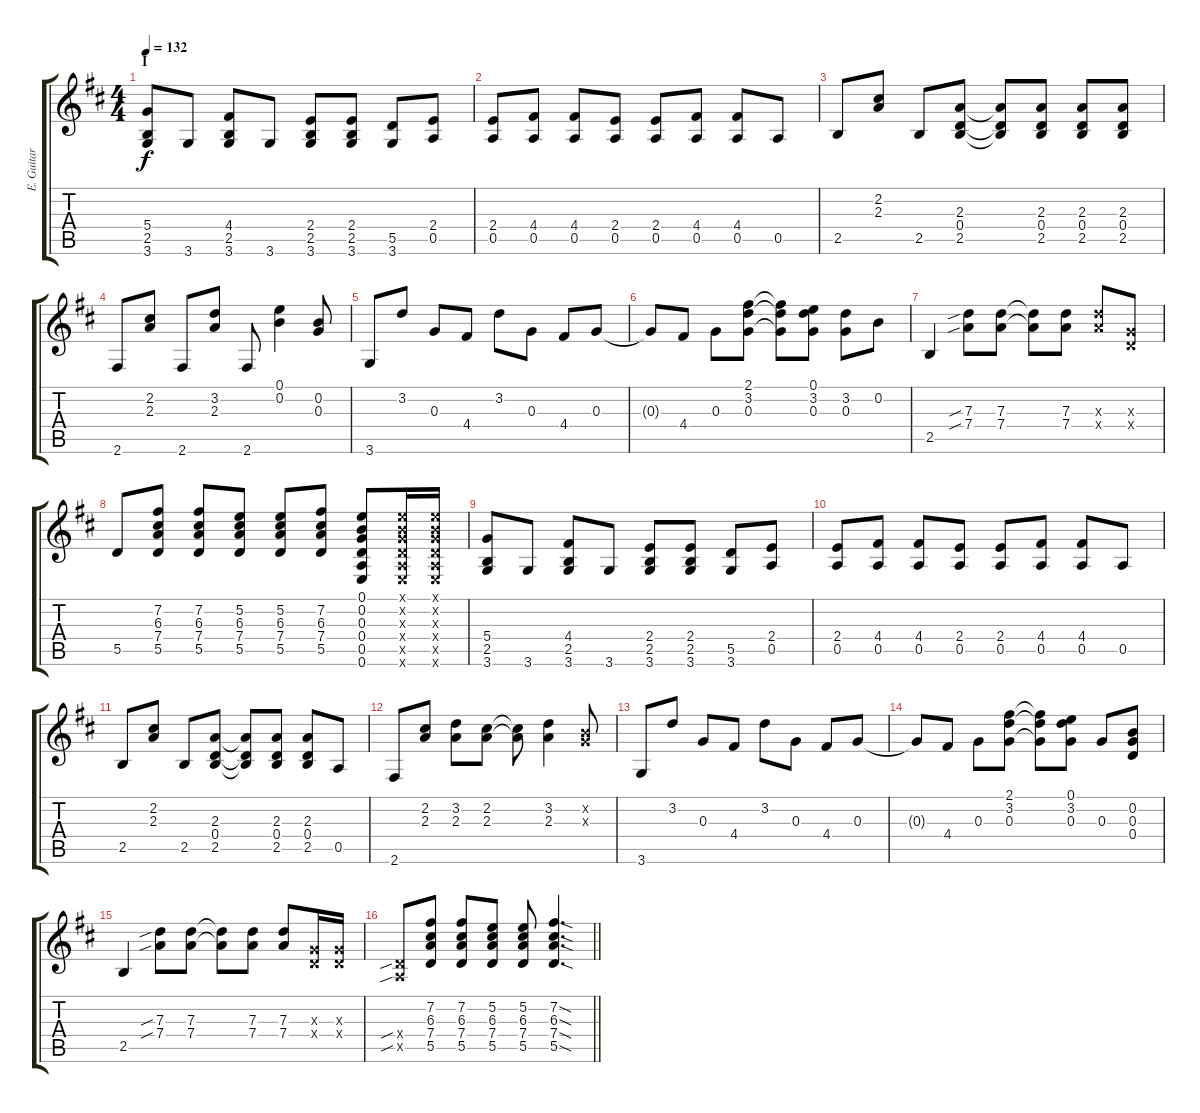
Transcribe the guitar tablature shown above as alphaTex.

\track ("E. Guitar II" "E. Guitar ") {instrument overdrivenguitar}
\staff {score tabs}
\tuning (E4 B3 G3 D3 A2 E2) {hide}
\ts (4 4)
\section ("" "I")
\tempo 132
\clef g2
\ks d
(5.4 2.5 3.6).8{dy f} 3.6.8 (4.4 2.5 3.6).8 3.6.8 (2.4 2.5 3.6).8 (2.4 2.5 3.6).8 (5.5 3.6).8 (2.4 0.5).8 |
(2.4 0.5).8 (4.4 0.5).8 (4.4 0.5).8 (2.4 0.5).8 (2.4 0.5).8 (4.4 0.5).8 (4.4 0.5).8 0.5.8 |
2.5.8 (2.2 2.3).8 2.5.8 (2.3 0.4 2.5).8 (2.3{t} 0.4{t} 2.5{t}).8 (2.3 0.4 2.5).8 (2.3 0.4 2.5).8 (2.3 0.4 2.5).8 |
2.6.8 (2.2 2.3).8 2.6.8 (3.2 2.3).8 2.6.8 (0.1 0.2).4 (0.2 0.3).8 |
3.6.8 3.2.8 0.3.8 4.4.8 3.2.8 0.3.8 4.4.8 0.3.8 |
0.3{t}.8 4.4.8 0.3.8 (2.1 3.2 0.3).8 (2.1{t} 3.2{t} 0.3{t}).8 (0.1 3.2 0.3).8 (3.2 0.3).8 0.2.8 |
2.5.4 (7.3{sib} 7.4{sib}).8 (7.3 7.4).8 (7.3{t} 7.4{t}).8 (7.3 7.4).8 (7.3{x} 7.4{x}).8 (0.3{x} 0.4{x}).8 |
5.5.8 (7.2 6.3 7.4 5.5).8 (7.2 6.3 7.4 5.5).8 (5.2 6.3 7.4 5.5).8 (5.2 6.3 7.4 5.5).8 (7.2 6.3 7.4 5.5).8 (0.1 0.2 0.3 0.4 0.5 0.6).8 (0.1{x} 0.2{x} 0.3{x} 0.4{x} 0.5{x} 0.6{x}).16 (0.1{x} 0.2{x} 0.3{x} 0.4{x} 0.5{x} 0.6{x}).16 |
(5.4 2.5 3.6).8 3.6.8 (4.4 2.5 3.6).8 3.6.8 (2.4 2.5 3.6).8 (2.4 2.5 3.6).8 (5.5 3.6).8 (2.4 0.5).8 |
(2.4 0.5).8 (4.4 0.5).8 (4.4 0.5).8 (2.4 0.5).8 (2.4 0.5).8 (4.4 0.5).8 (4.4 0.5).8 0.5.8 |
2.5.8 (2.2 2.3).8 2.5.8 (2.3 0.4 2.5).8 (2.3{t} 0.4{t} 2.5{t}).8 (2.3 0.4 2.5).8 (2.3 0.4 2.5).8 0.5.8 |
2.6.8 (2.2 2.3).8 (3.2 2.3).8 (2.2 2.3).8 (2.2{t} 2.3{t}).8 (3.2 2.3).4 (0.2{x} 0.3{x}).8 |
3.6.8 3.2.8 0.3.8 4.4.8 3.2.8 0.3.8 4.4.8 0.3.8 |
0.3{t}.8 4.4.8 0.3.8 (2.1 3.2 0.3).8 (2.1{t} 3.2{t} 0.3{t}).8 (0.1 3.2 0.3).8 0.3.8 (0.2 0.3 0.4).8 |
2.5.4 (7.3{sib} 7.4{sib}).8 (7.3 7.4).8 (7.3{t} 7.4{t}).8 (7.3 7.4).8 (7.3 7.4).8 (0.3{x} 0.4{x}).16 (0.3{x} 0.4{x}).16 |
\barLineRight lightlight
(0.4{sib x} 0.5{sib x}).8 (7.2 6.3 7.4 5.5).8 (7.2 6.3 7.4 5.5).8 (5.2 6.3 7.4 5.5).8 (5.2 6.3 7.4 5.5).8 (7.2{sod} 6.3{sod} 7.4{sod} 5.5{sod}).4{d}
